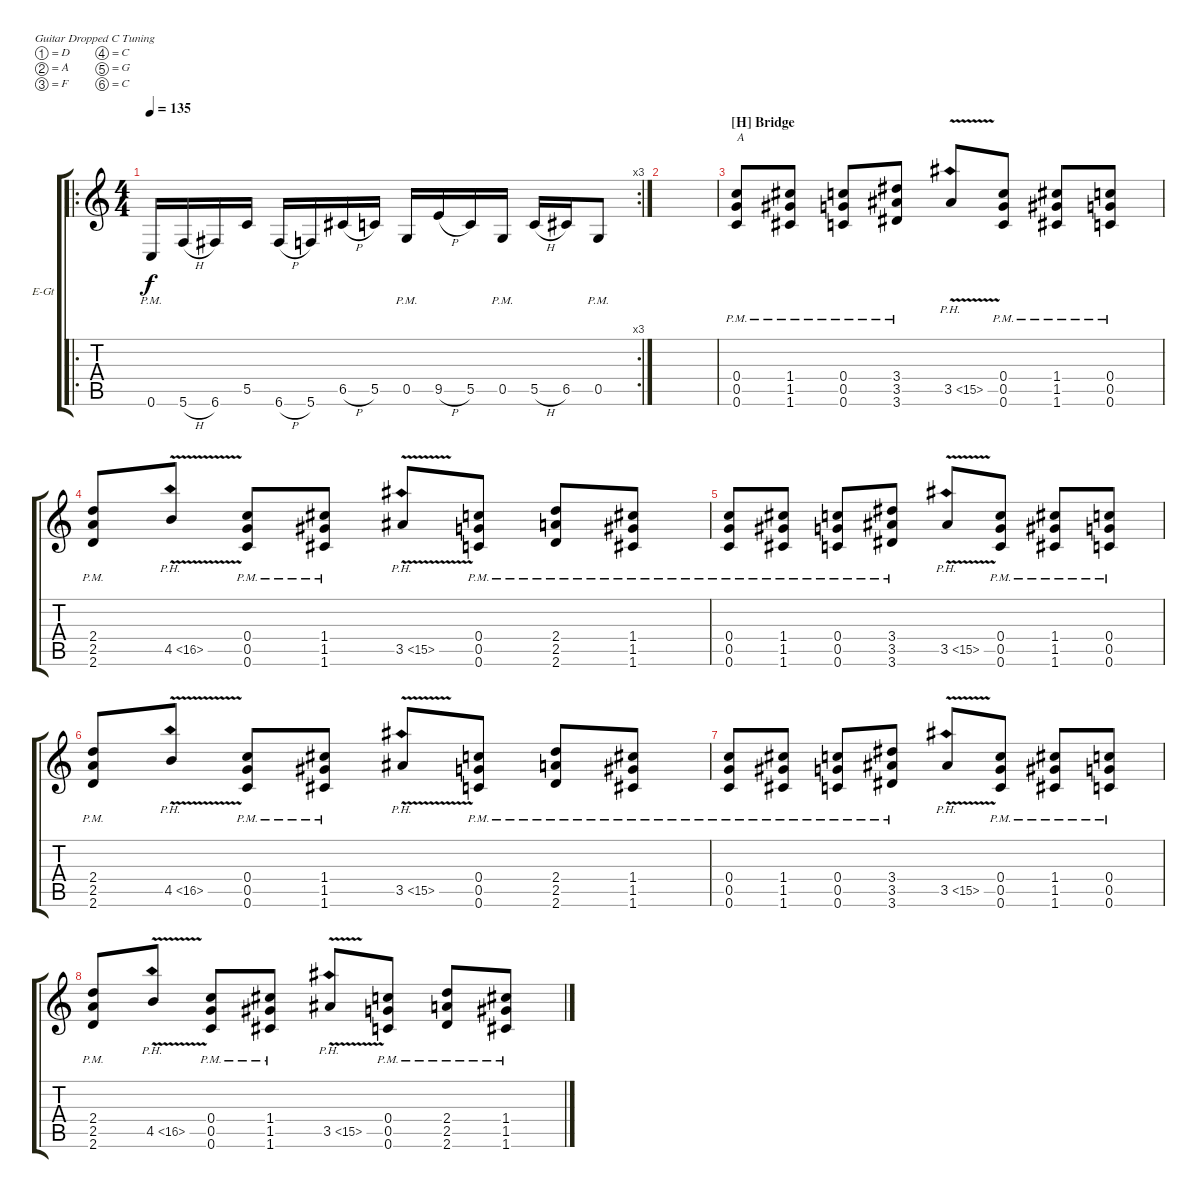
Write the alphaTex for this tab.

\bracketExtendMode groupsimilarinstruments
\firstSystemTrackNameOrientation horizontal
\otherSystemsTrackNameOrientation horizontal
\track ("Electric Guitar 1" "E-Gt") {instrument distortionguitar}
\staff {score tabs}
\tuning (D4 A3 F3 C3 G2 C2)
\ro
\rc 3
\ts (4 4)
\tempo 135
\clef g2
\ks c
0.6{pm}.16{dy f} 5.6{h}.16 6.6.16 5.5.16 6.6{h}.16 5.6.16 6.5{h}.16 5.5.16 0.5{pm}.16 9.5{h}.16 5.5.16 0.5{pm}.16 5.5{h}.16 6.5.16 0.5{pm}.8 |
|
\section ("H" "Bridge")
(0.4{pm} 0.5 0.6).8{ot 8vb txt "A"} (1.4{pm} 1.5 1.6).8{ot 8vb} (0.4{pm} 0.5 0.6).8{ot 8vb} (3.4{pm} 3.5 3.6).8{ot 8vb} 3.5{ph 12 v}.8{ot 8vb} (0.4 0.5{pm} 0.6).8{ot 8vb} (1.4 1.5{pm} 1.6).8{ot 8vb} (0.4 0.5{pm} 0.6).8{ot 8vb} |
(2.4{pm} 2.5 2.6).8{ot 8vb} 4.5{ph 12 v}.8{ot 8vb} (0.4{pm} 0.5 0.6).8{ot 8vb} (1.4{pm} 1.5 1.6).8{ot 8vb} 3.5{ph 12 v}.8{ot 8vb} (0.4{pm} 0.5 0.6).8{ot 8vb} (2.4{pm} 2.5 2.6).8{ot 8vb} (1.4{pm} 1.5 1.6).8{ot 8vb} |
(0.4{pm} 0.5 0.6).8{ot 8vb} (1.4{pm} 1.5 1.6).8{ot 8vb} (0.4{pm} 0.5 0.6).8{ot 8vb} (3.4{pm} 3.5 3.6).8{ot 8vb} 3.5{ph 12 v}.8{ot 8vb} (0.4 0.5{pm} 0.6).8{ot 8vb} (1.4 1.5{pm} 1.6).8{ot 8vb} (0.4 0.5{pm} 0.6).8{ot 8vb} |
(2.4{pm} 2.5 2.6).8{ot 8vb} 4.5{ph 12 v}.8{ot 8vb} (0.4{pm} 0.5 0.6).8{ot 8vb} (1.4{pm} 1.5 1.6).8{ot 8vb} 3.5{ph 12 v}.8{ot 8vb} (0.4{pm} 0.5 0.6).8{ot 8vb} (2.4{pm} 2.5 2.6).8{ot 8vb} (1.4{pm} 1.5 1.6).8{ot 8vb} |
(0.4{pm} 0.5 0.6).8{ot 8vb} (1.4{pm} 1.5 1.6).8{ot 8vb} (0.4{pm} 0.5 0.6).8{ot 8vb} (3.4{pm} 3.5 3.6).8{ot 8vb} 3.5{ph 12 v}.8{ot 8vb} (0.4 0.5{pm} 0.6).8{ot 8vb} (1.4 1.5{pm} 1.6).8{ot 8vb} (0.4 0.5{pm} 0.6).8{ot 8vb} |
(2.4{pm} 2.5 2.6).8{ot 8vb} 4.5{ph 12 v}.8{ot 8vb} (0.4{pm} 0.5 0.6).8{ot 8vb} (1.4{pm} 1.5 1.6).8{ot 8vb} 3.5{ph 12 v}.8{ot 8vb} (0.4{pm} 0.5 0.6).8{ot 8vb} (2.4{pm} 2.5 2.6).8{ot 8vb} (1.4{pm} 1.5 1.6).8{ot 8vb}
